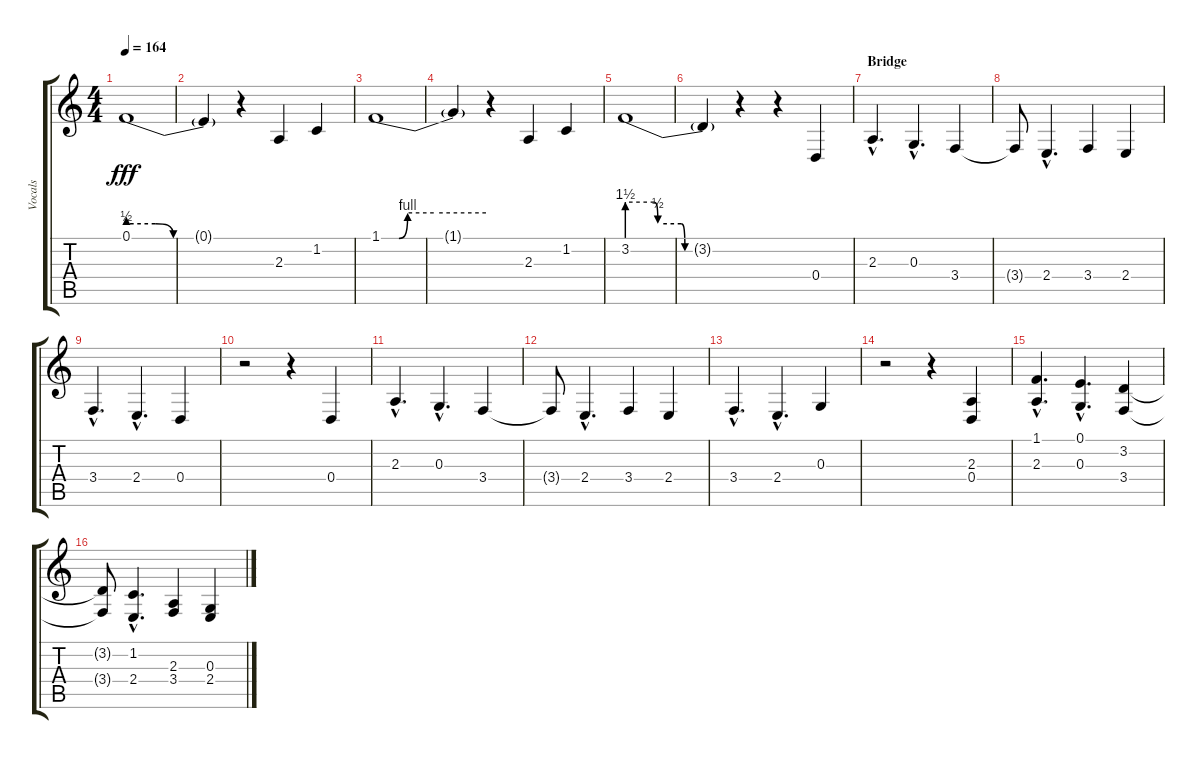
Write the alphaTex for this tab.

\track ("Vocals" "Vocals") {instrument lead2sawtooth}
\staff {score tabs}
\tuning (E4 B3 G3 D3 A2 E2) {hide}
\ts (4 4)
\tempo 164
\clef g2
\ks c
0.1{be (custom 0 2 15 2 25 0 40 0 60 0)}.1{dy fff} |
0.1{t}.4 r.4 2.3.4 1.2.4 |
1.1{be (custom 0 0 10 0 15 4 30 4 60 4)}.1 |
1.1{t}.4 r.4 2.3.4 1.2.4 |
3.2{be (custom 0 6 15 6 17 2 30 2 32 0 60 0)}.1 |
3.2{t}.4 r.4 r.4 0.4.4{volume 10} |
\section ("" "Bridge")
2.3{hac}.4{d} 0.3{hac}.4{d} 3.4.4 |
3.4{t}.8 2.4{hac}.4{d} 3.4.4 2.4.4 |
3.4{hac}.4{d} 2.4{hac}.4{d} 0.4.4 |
r.2 r.4 0.4.4 |
2.3{hac}.4{d} 0.3{hac}.4{d} 3.4.4 |
3.4{t}.8 2.4{hac}.4{d} 3.4.4 2.4.4 |
3.4{hac}.4{d} 2.4{hac}.4{d} 0.3.4 |
r.2 r.4 (2.3 0.4).4 |
(1.1{hac} 2.3{hac}).4{d} (0.1{hac} 0.3{hac}).4{d} (3.2 3.4).4 |
(3.2{t} 3.4{t}).8 (1.2{hac} 2.4{hac}).4{d} (2.3 3.4).4 (0.3 2.4).4
